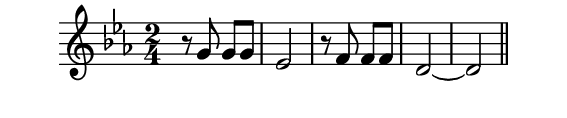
\version "2.10.33"

\include "../config/lib.ly"

\score {
  \new Staff {
      \time 2/4
      \key c \minor
      \relative c'' {
        r8 g g g
        ees2
        r8 f f f
        d2~
        d
        \bar "||"
      }
    }
  \layout {
    \context {
      \Staff \consists "Horizontal_bracket_engraver"
    }
  }
}
\paper {
  paper-width = 9.6\cm
  paper-height = 3\cm
  line-width = 10.5\cm
  top-margin = -.1\cm
  left-margin = -1.2\cm
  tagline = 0
  indent = #0
}
